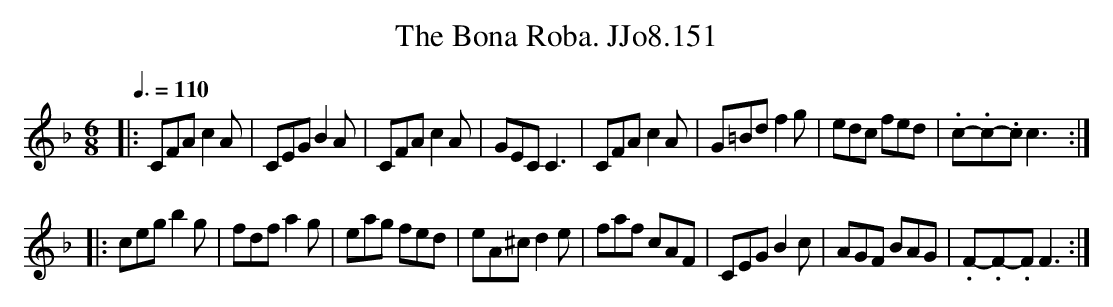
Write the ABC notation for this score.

X:1
T:Bona Roba. JJo8.151, The
M:6/8
L:1/8
Q:3/8=110
K:F
|:CFAc2A|CEGB2A|CFAc2A|GECC3|CFAc2A|G=Bdf2g|edc fed|.c-.c-.cc3:|
|:cegb2g|fdfa2g|eag fed|eA^cd2e|faf cAF|CEGB2c|AGF BAG|.F-.F-.FF3:|
